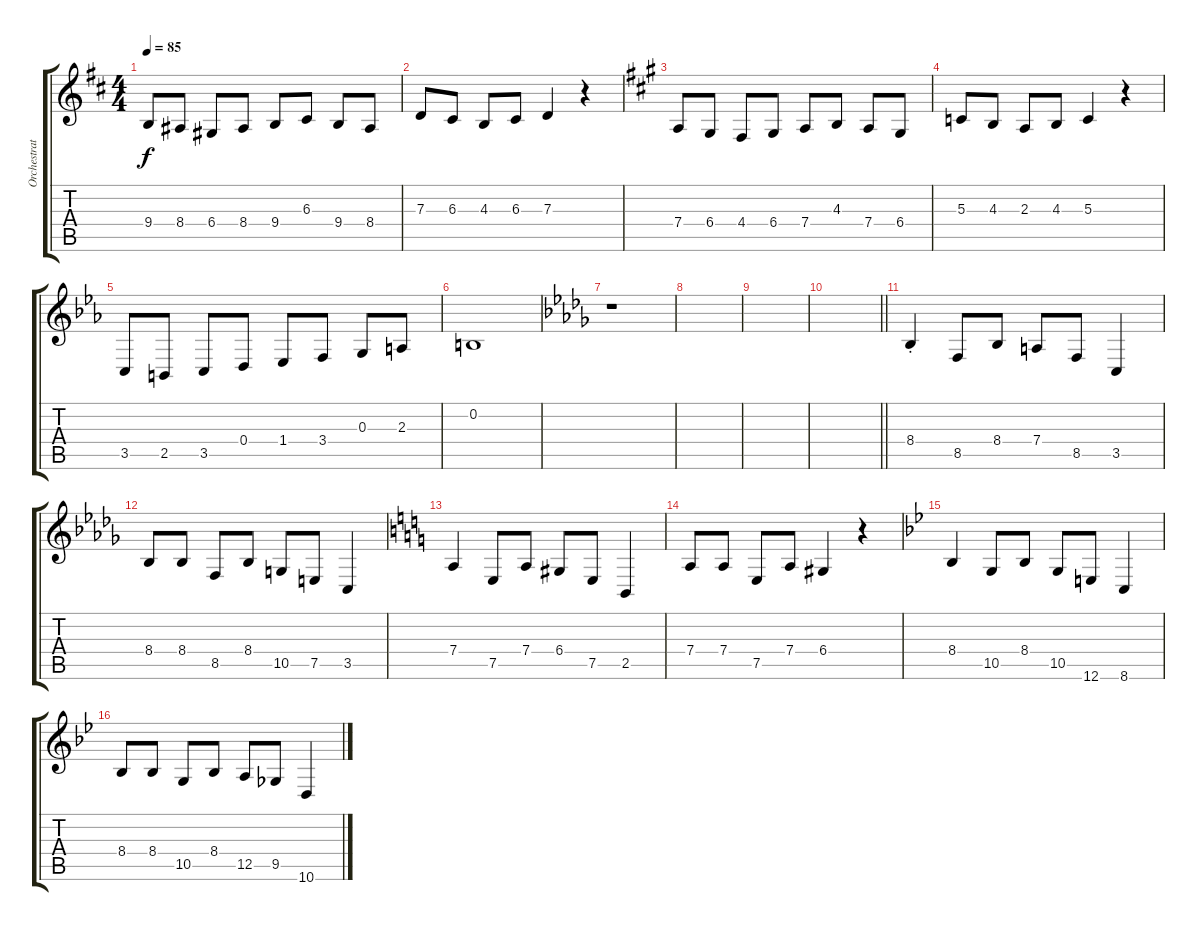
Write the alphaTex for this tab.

\track ("Orchestration" "Orchestrat") {instrument flute}
\staff {score tabs}
\tuning (E4 B3 G3 D3 A2 E2) {hide}
\ts (4 4)
\tempo 85
\clef g2
\ks d
9.4.8{dy f} 8.4.8 6.4.8 8.4.8 9.4.8 6.3.8 9.4.8 8.4.8 |
7.3.8 6.3.8 4.3.8 6.3.8 7.3.4 r.4 |
\ks a
7.4.8 6.4.8 4.4.8 6.4.8 7.4.8 4.3.8 7.4.8 6.4.8 |
5.3.8 4.3.8 2.3.8 4.3.8 5.3.4 r.4 |
\ks eb
3.5.8 2.5.8 3.5.8 0.4.8 1.4.8 3.4.8 0.3.8 2.3.8 |
0.2.1 |
\ks db
r.1 |
|
|
\barLineRight lightlight
|
8.4{st}.4{instrument vibraphone} 8.5.8 8.4.8 7.4.8 8.5.8 3.5.4 |
8.4.8 8.4.8 8.5.8 8.4.8 10.5.8 7.5.8 3.5.4 |
\ks c
7.4.4 7.5.8 7.4.8 6.4.8 7.5.8 2.5.4 |
7.4.8 7.4.8 7.5.8 7.4.8 6.4.4 r.4 |
\ks bb
8.4.4 10.5.8 8.4.8 10.5.8 12.6.8 8.6.4 |
8.4.8 8.4.8 10.5.8 8.4.8 12.5.8 9.5.8 10.6.4
